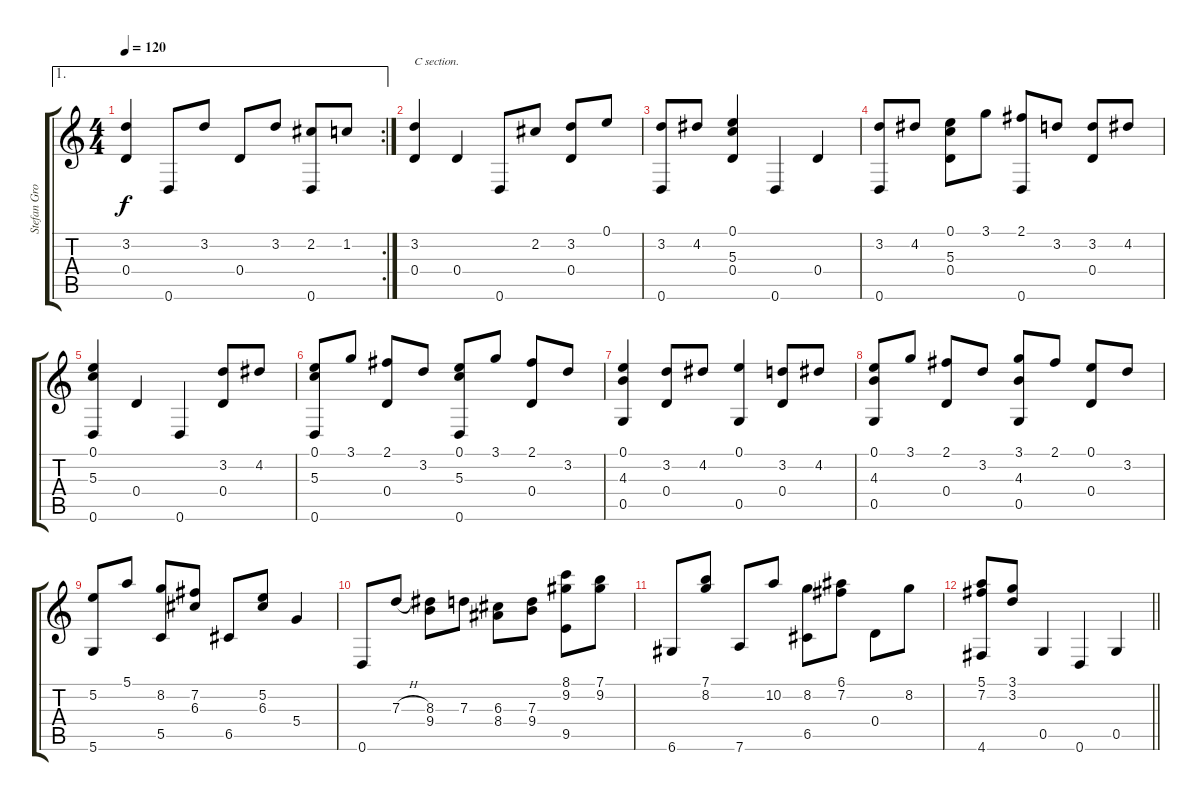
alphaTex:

\track ("Stefan Grossman" "Stefan Gro") {instrument acousticguitarnylon}
\staff {score tabs}
\tuning (E4 B3 G3 D3 G2 D2) {hide}
\ae 1
\rc 2
\ts (4 4)
\tempo 120
\clef g2
\ks c
(3.2 0.4).4{dy f} 0.6.8 3.2.8 0.4.8 3.2.8 (2.2 0.6).8 1.2.8 |
(3.2 0.4).4{txt "C section."} 0.4.4 0.6.8 2.2.8 (3.2 0.4).8 0.1.8 |
(3.2 0.6).8 4.2.8 (0.1 5.3 0.4).4 0.6.4 0.4.4 |
(3.2 0.6).8 4.2.8 (0.1 5.3 0.4).8 3.1.8 (2.1 0.6).8 3.2.8 (3.2 0.4).8 4.2.8 |
(0.1 5.3 0.6).4 0.4.4 0.6.4 (3.2 0.4).8 4.2.8 |
(0.1 5.3 0.6).8 3.1.8 (2.1 0.4).8 3.2.8 (0.1 5.3 0.6).8 3.1.8 (2.1 0.4).8 3.2.8 |
(0.1 4.3 0.5).4 (3.2 0.4).8 4.2.8 (0.1 0.5).4 (3.2 0.4).8 4.2.8 |
(0.1 4.3 0.5).8 3.1.8 (2.1 0.4).8 3.2.8 (3.1 4.3 0.5).8 2.1.8 (0.1 0.4).8 3.2.8 |
(5.2 5.6).8 5.1.8 (8.2 5.5).8 (7.2 6.3).8 6.5.8 (5.2 6.3).8 5.4.4 |
0.6.8 7.3{h}.8 (8.3 9.4).8 7.3.8 (6.3 8.4).8 (7.3 9.4).8 (8.1 9.2 9.5).8 (7.1 9.2).8 |
6.6.8 (7.1 8.2).8 7.6.8 10.2.8 (8.2 6.5).8 (6.1 7.2).8 0.4.8 8.2.8 |
\barLineRight lightlight
(5.1 7.2 4.6).8 (3.1 3.2).8 0.5.4 0.6.4 0.5.4
